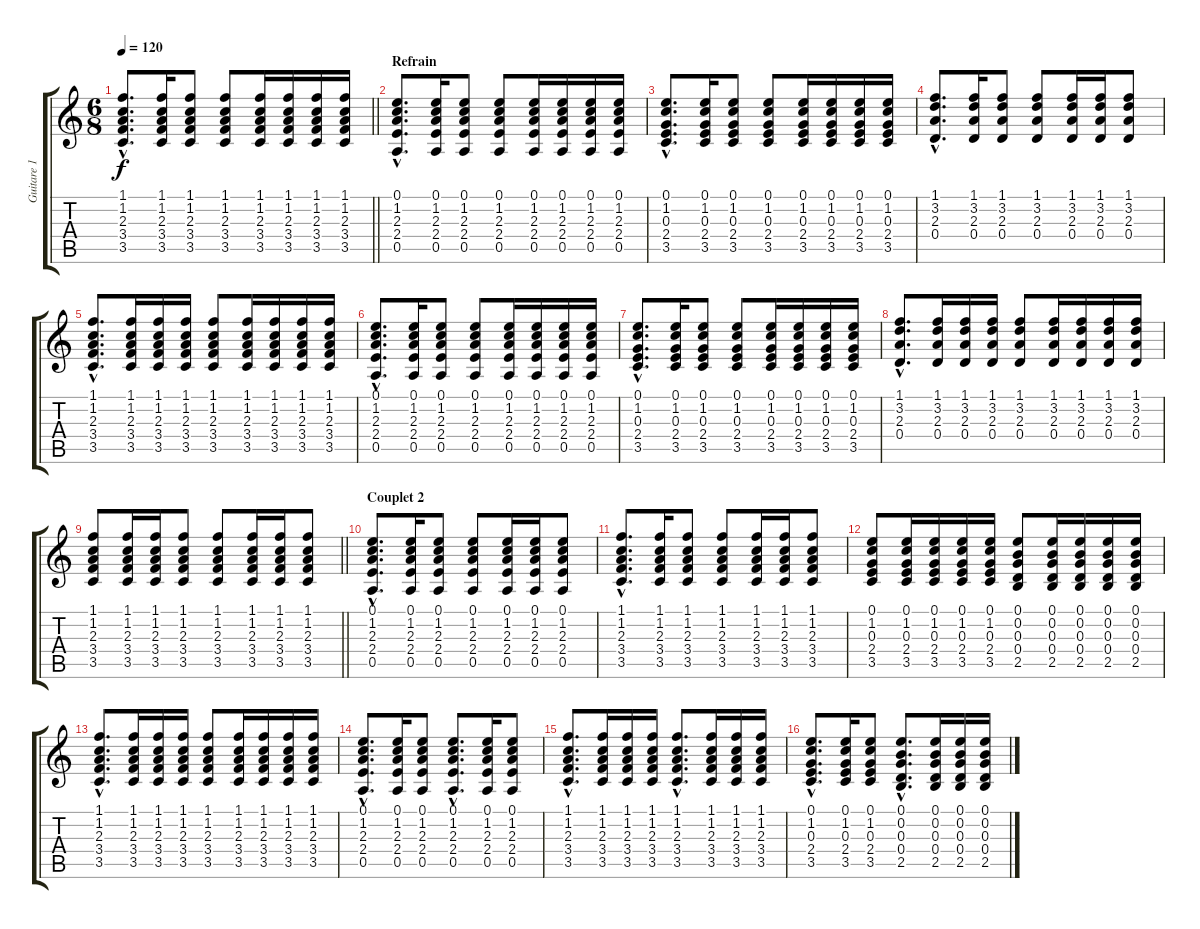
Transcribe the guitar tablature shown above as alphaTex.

\track ("Guitare 1" "Guitare 1") {instrument acousticguitarsteel}
\staff {score tabs}
\tuning (E4 B3 G3 D3 A2 E2) {hide}
\ts (6 8)
\tempo 120
\clef g2
\barLineRight lightlight
\ks c
(1.1{hac} 1.2{hac} 2.3{hac} 3.4{hac} 3.5{hac}).8{d dy f} (1.1 1.2 2.3 3.4 3.5).16 (1.1 1.2 2.3 3.4 3.5).8 (1.1 1.2 2.3 3.4 3.5).8 (1.1 1.2 2.3 3.4 3.5).16 (1.1 1.2 2.3 3.4 3.5).16 (1.1 1.2 2.3 3.4 3.5).16 (1.1 1.2 2.3 3.4 3.5).16 |
\section ("" "Refrain")
(0.1{hac} 1.2{hac} 2.3{hac} 2.4{hac} 0.5{hac}).8{d} (0.1 1.2 2.3 2.4 0.5).16 (0.1 1.2 2.3 2.4 0.5).8 (0.1 1.2 2.3 2.4 0.5).8 (0.1 1.2 2.3 2.4 0.5).16 (0.1 1.2 2.3 2.4 0.5).16 (0.1 1.2 2.3 2.4 0.5).16 (0.1 1.2 2.3 2.4 0.5).16 |
(0.1{hac} 1.2{hac} 0.3{hac} 2.4{hac} 3.5{hac}).8{d} (0.1 1.2 0.3 2.4 3.5).16 (0.1 1.2 0.3 2.4 3.5).8 (0.1 1.2 0.3 2.4 3.5).8 (0.1 1.2 0.3 2.4 3.5).16 (0.1 1.2 0.3 2.4 3.5).16 (0.1 1.2 0.3 2.4 3.5).16 (0.1 1.2 0.3 2.4 3.5).16 |
(1.1{hac} 3.2{hac} 2.3{hac} 0.4{hac}).8{d} (1.1 3.2 2.3 0.4).16 (1.1 3.2 2.3 0.4).8 (1.1 3.2 2.3 0.4).8 (1.1 3.2 2.3 0.4).16 (1.1 3.2 2.3 0.4).16 (1.1 3.2 2.3 0.4).8 |
(1.1{hac} 1.2{hac} 2.3{hac} 3.4{hac} 3.5{hac}).8{d} (1.1 1.2 2.3 3.4 3.5).16 (1.1 1.2 2.3 3.4 3.5).16 (1.1 1.2 2.3 3.4 3.5).16 (1.1 1.2 2.3 3.4 3.5).8 (1.1 1.2 2.3 3.4 3.5).16 (1.1 1.2 2.3 3.4 3.5).16 (1.1 1.2 2.3 3.4 3.5).16 (1.1 1.2 2.3 3.4 3.5).16 |
(0.1{hac} 1.2{hac} 2.3{hac} 2.4{hac} 0.5{hac}).8{d} (0.1 1.2 2.3 2.4 0.5).16 (0.1 1.2 2.3 2.4 0.5).8 (0.1 1.2 2.3 2.4 0.5).8 (0.1 1.2 2.3 2.4 0.5).16 (0.1 1.2 2.3 2.4 0.5).16 (0.1 1.2 2.3 2.4 0.5).16 (0.1 1.2 2.3 2.4 0.5).16 |
(0.1{hac} 1.2{hac} 0.3{hac} 2.4{hac} 3.5{hac}).8{d} (0.1 1.2 0.3 2.4 3.5).16 (0.1 1.2 0.3 2.4 3.5).8 (0.1 1.2 0.3 2.4 3.5).8 (0.1 1.2 0.3 2.4 3.5).16 (0.1 1.2 0.3 2.4 3.5).16 (0.1 1.2 0.3 2.4 3.5).16 (0.1 1.2 0.3 2.4 3.5).16 |
(1.1{hac} 3.2{hac} 2.3{hac} 0.4{hac}).8{d} (1.1 3.2 2.3 0.4).16 (1.1 3.2 2.3 0.4).16 (1.1 3.2 2.3 0.4).16 (1.1 3.2 2.3 0.4).8 (1.1 3.2 2.3 0.4).16 (1.1 3.2 2.3 0.4).16 (1.1 3.2 2.3 0.4).16 (1.1 3.2 2.3 0.4).16 |
\barLineRight lightlight
(1.1 1.2 2.3 3.4 3.5).8 (1.1 1.2 2.3 3.4 3.5).16 (1.1 1.2 2.3 3.4 3.5).16 (1.1 1.2 2.3 3.4 3.5).8 (1.1 1.2 2.3 3.4 3.5).8 (1.1 1.2 2.3 3.4 3.5).16 (1.1 1.2 2.3 3.4 3.5).16 (1.1 1.2 2.3 3.4 3.5).8 |
\section ("" "Couplet 2")
(0.1{hac} 1.2{hac} 2.3{hac} 2.4{hac} 0.5{hac}).8{d} (0.1 1.2 2.3 2.4 0.5).16 (0.1 1.2 2.3 2.4 0.5).8 (0.1 1.2 2.3 2.4 0.5).8 (0.1 1.2 2.3 2.4 0.5).16 (0.1 1.2 2.3 2.4 0.5).16 (0.1 1.2 2.3 2.4 0.5).8 |
(1.1{hac} 1.2{hac} 2.3{hac} 3.4{hac} 3.5{hac}).8{d} (1.1 1.2 2.3 3.4 3.5).16 (1.1 1.2 2.3 3.4 3.5).8 (1.1 1.2 2.3 3.4 3.5).8 (1.1 1.2 2.3 3.4 3.5).16 (1.1 1.2 2.3 3.4 3.5).16 (1.1 1.2 2.3 3.4 3.5).8 |
(0.1 1.2 0.3 2.4 3.5).8 (0.1 1.2 0.3 2.4 3.5).16 (0.1 1.2 0.3 2.4 3.5).16 (0.1 1.2 0.3 2.4 3.5).16 (0.1 1.2 0.3 2.4 3.5).16 (0.1 0.2 0.3 0.4 2.5).8 (0.1 0.2 0.3 0.4 2.5).16 (0.1 0.2 0.3 0.4 2.5).16 (0.1 0.2 0.3 0.4 2.5).16 (0.1 0.2 0.3 0.4 2.5).16 |
(1.1{hac} 1.2{hac} 2.3{hac} 3.4{hac} 3.5{hac}).8{d} (1.1 1.2 2.3 3.4 3.5).16 (1.1 1.2 2.3 3.4 3.5).16 (1.1 1.2 2.3 3.4 3.5).16 (1.1 1.2 2.3 3.4 3.5).8 (1.1 1.2 2.3 3.4 3.5).16 (1.1 1.2 2.3 3.4 3.5).16 (1.1 1.2 2.3 3.4 3.5).16 (1.1 1.2 2.3 3.4 3.5).16 |
(0.1{hac} 1.2{hac} 2.3{hac} 2.4{hac} 0.5{hac}).8{d} (0.1 1.2 2.3 2.4 0.5).16 (0.1 1.2 2.3 2.4 0.5).8 (0.1{hac} 1.2{hac} 2.3{hac} 2.4{hac} 0.5{hac}).8{d} (0.1 1.2 2.3 2.4 0.5).16 (0.1 1.2 2.3 2.4 0.5).8 |
(1.1{hac} 1.2{hac} 2.3{hac} 3.4{hac} 3.5{hac}).8{d} (1.1 1.2 2.3 3.4 3.5).16 (1.1 1.2 2.3 3.4 3.5).16 (1.1 1.2 2.3 3.4 3.5).16 (1.1{hac} 1.2{hac} 2.3{hac} 3.4{hac} 3.5{hac}).8{d} (1.1 1.2 2.3 3.4 3.5).16 (1.1 1.2 2.3 3.4 3.5).16 (1.1 1.2 2.3 3.4 3.5).16 |
(0.1{hac} 1.2{hac} 0.3{hac} 2.4{hac} 3.5{hac}).8{d} (0.1 1.2 0.3 2.4 3.5).16 (0.1 1.2 0.3 2.4 3.5).8 (0.1{hac} 0.2{hac} 0.3{hac} 0.4{hac} 2.5{hac}).8{d} (0.1 0.2 0.3 0.4 2.5).16 (0.1 0.2 0.3 0.4 2.5).16 (0.1 0.2 0.3 0.4 2.5).16
